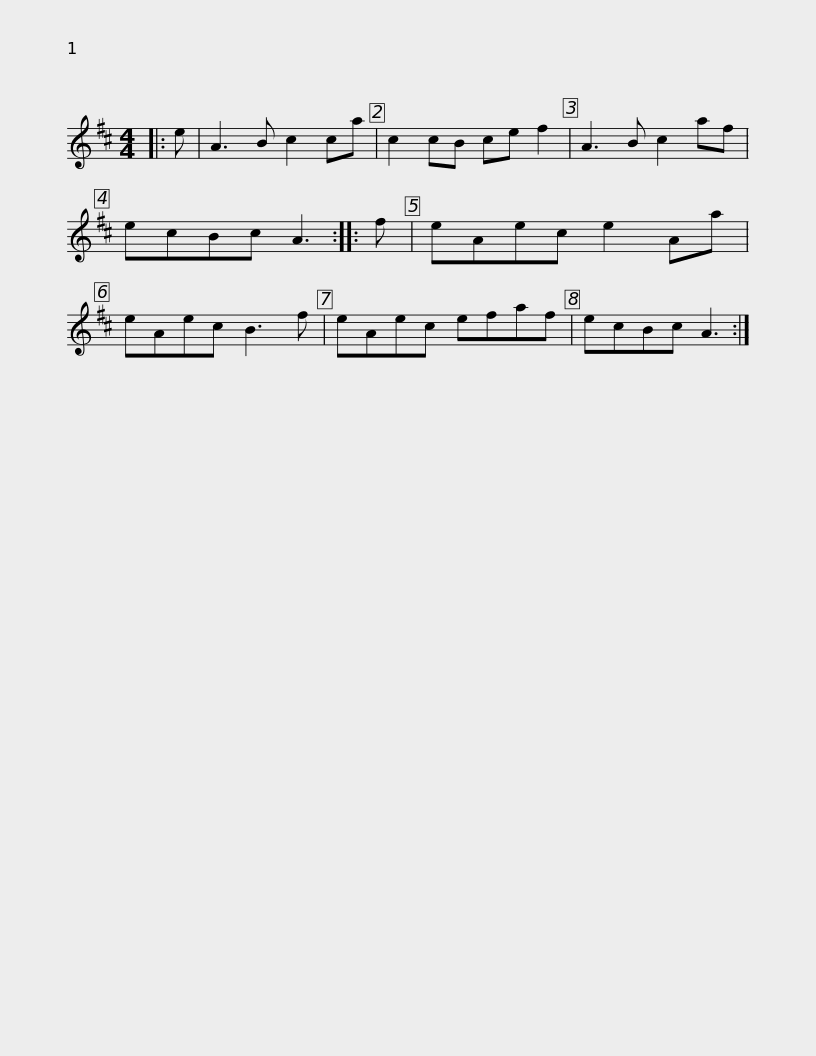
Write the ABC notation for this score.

X:1
L:1/8
M:4/4
I:linebreak $
K:D
V:1 treble
V:1
|: e | A3 B c2 ca | c2 cB ce f2 | A3 B c2 af | ecBc A3 :: %5
 f | eAec e2 Aa | eAec B3 f |$ eAec efaf | ecBc A3 :| %10
